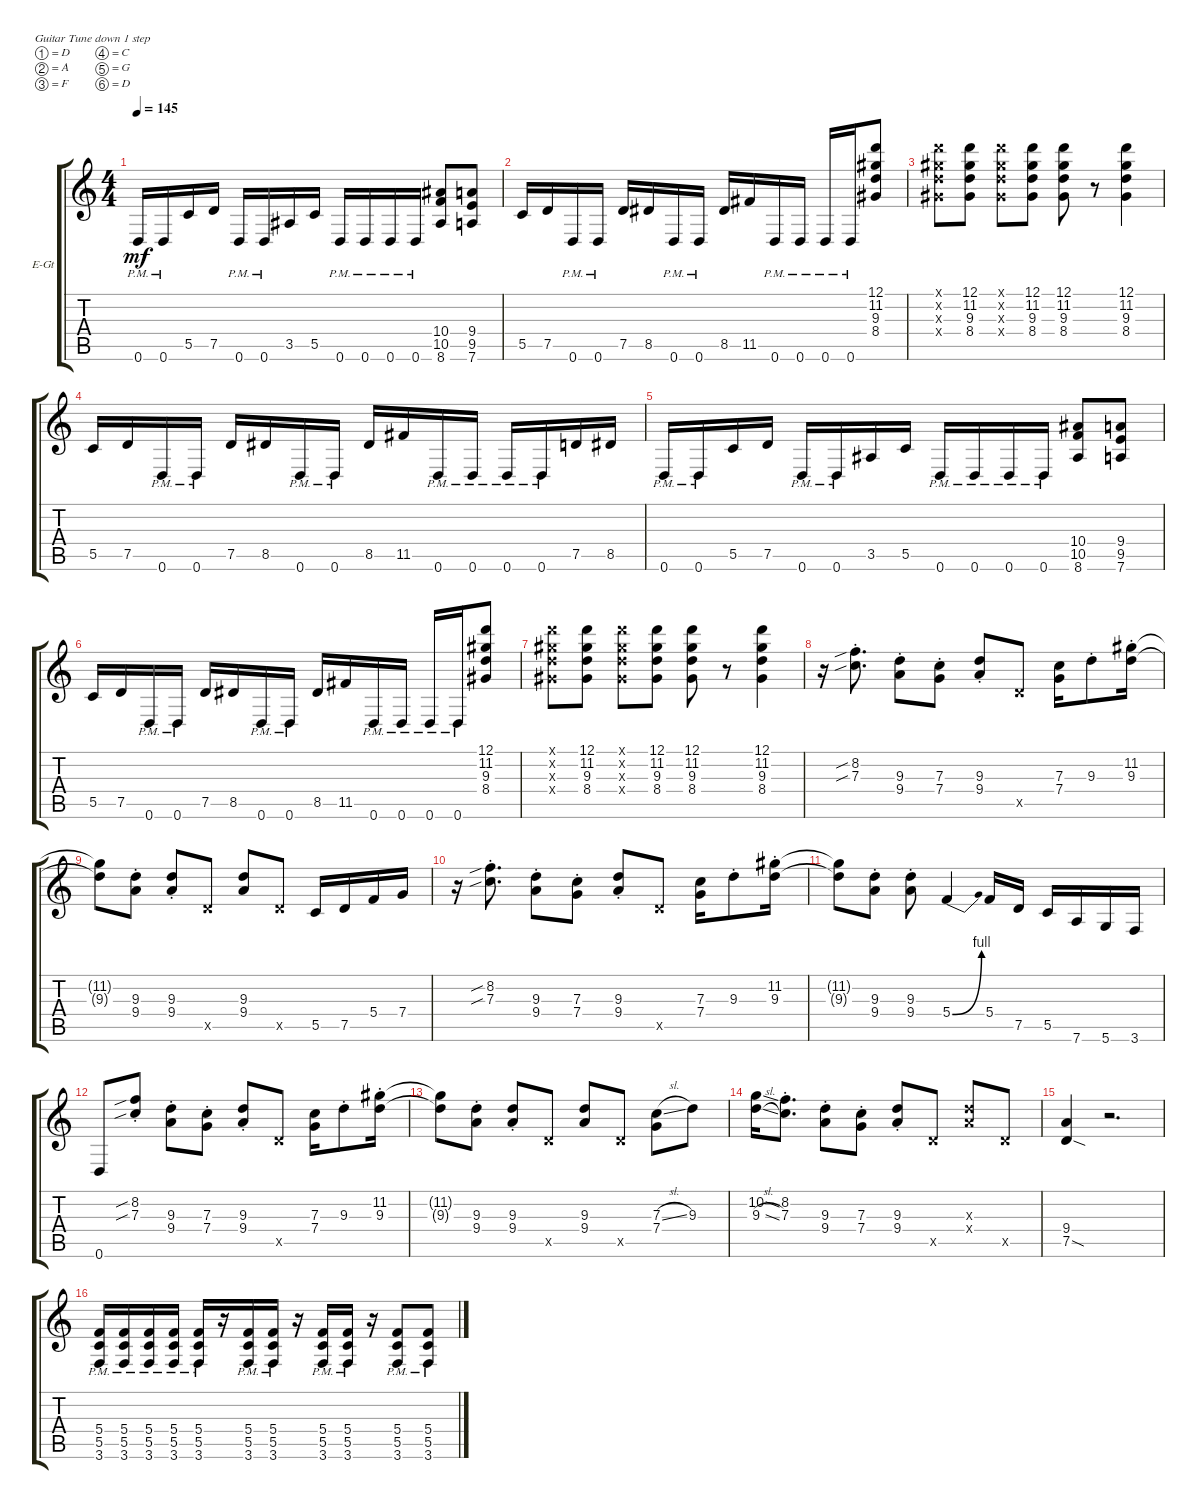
\defaultSystemsLayout 4
\bracketExtendMode groupsimilarinstruments
\firstSystemTrackNameOrientation horizontal
\otherSystemsTrackNameOrientation horizontal
\track ("Rithm Guitar 1" "E-Gt") {instrument distortionguitar}
\staff {score tabs}
\tuning (D4 A3 F3 C3 G2 D2)
\ts (4 4)
\tempo 145
\clef g2
\ks c
0.6{pm}.16{dy mf} 0.6{pm}.16 5.5.16 7.5.16 0.6{pm}.16 0.6{pm}.16 3.5.16 5.5.16 0.6{pm}.16 0.6{pm}.16 0.6{pm}.16 0.6{pm}.16 (8.6 10.5 10.4).8 (7.6 9.5 9.4).8 |
5.5.16 7.5.16 0.6{pm}.16 0.6{pm}.16 7.5.16 8.5.16 0.6{pm}.16 0.6{pm}.16 8.5.16 11.5.16 0.6{pm}.16 0.6{pm}.16 0.6{pm}.16 0.6{pm}.16 (8.4 9.3 11.2 12.1).8 |
(8.4{x} 9.3{x} 11.2{x} 12.1{x}).8 (8.4 9.3 11.2 12.1).8 (8.4{x} 9.3{x} 11.2{x} 12.1{x}).8 (8.4 9.3 11.2 12.1).8 (8.4 9.3 11.2 12.1).8 r.8 (8.4 12.1 11.2 9.3).4 |
5.5.16 7.5.16 0.6{pm}.16 0.6{pm}.16 7.5.16 8.5.16 0.6{pm}.16 0.6{pm}.16 8.5.16 11.5.16 0.6{pm}.16 0.6{pm}.16 0.6{pm}.16 0.6{pm}.16 7.5.16 8.5.16 |
0.6{pm}.16 0.6{pm}.16 5.5.16 7.5.16 0.6{pm}.16 0.6{pm}.16 3.5.16 5.5.16 0.6{pm}.16 0.6{pm}.16 0.6{pm}.16 0.6{pm}.16 (8.6 10.5 10.4).8 (7.6 9.5 9.4).8 |
5.5.16 7.5.16 0.6{pm}.16 0.6{pm}.16 7.5.16 8.5.16 0.6{pm}.16 0.6{pm}.16 8.5.16 11.5.16 0.6{pm}.16 0.6{pm}.16 0.6{pm}.16 0.6{pm}.16 (8.4 9.3 11.2 12.1).8 |
(8.4{x} 9.3{x} 11.2{x} 12.1{x}).8 (8.4 9.3 11.2 12.1).8 (8.4{x} 9.3{x} 11.2{x} 12.1{x}).8 (8.4 9.3 11.2 12.1).8 (8.4 9.3 11.2 12.1).8 r.8 (8.4 12.1 11.2 9.3).4 |
r.16 (8.2{sib st} 7.3{sib st}).8{d} (9.3{st} 9.4{st}).8 (7.4{st} 7.3{st}).8 (9.4{st} 9.3{st}).8 7.5{x}.8 (7.3 7.4).16 9.3{st}.8 (11.2 9.3{st}).16 |
(9.3{t} 11.2{t}).8 (9.3{st} 9.4{st}).8 (9.4{st} 9.3{st}).8 7.5{x}.8 (9.3 9.4).8 7.5{x}.8 5.5.16 7.5.16 5.4.16 7.4.16 |
r.16 (8.2{sib st} 7.3{sib st}).8{d} (9.3{st} 9.4{st}).8 (7.4{st} 7.3{st}).8 (9.4{st} 9.3{st}).8 7.5{x}.8 (7.3 7.4).16 9.3{st}.8 (11.2 9.3{st}).16 |
(9.3{t} 11.2{t}).8 (9.3{st} 9.4{st}).8 (9.4{st} 9.3{st}).8 5.4{be (bend 0 0 19.2 4)}.4 5.4.16 7.5.16 5.5.16 7.6.16 5.6.16 3.6.16 |
0.6.8 (8.2{sib st} 7.3{sib st}).8 (9.3{st} 9.4{st}).8 (7.4{st} 7.3{st}).8 (9.4{st} 9.3{st}).8 7.5{x}.8 (7.3 7.4).16 9.3{st}.8 (11.2 9.3{st}).16 |
(9.3{t} 11.2{t}).8 (9.3{st} 9.4{st}).8 (9.4{st} 9.3{st}).8 7.5{x}.8 (9.3 9.4).8 7.5{x}.8 (7.3{sl} 7.4).8 9.3.8 |
(9.3{sl} 10.2{ss}).16 (8.2{st} 7.3{st}).8{d} (9.3{st} 9.4{st}).8 (7.3{st} 7.4{st}).8 (9.3{st} 9.4{st}).8 7.5{x}.8 (9.3{x} 9.4{x}).8 7.5{x}.8 |
(9.4 7.5{sod}).4 r.2{d} |
(3.6{pm} 5.5{pm} 5.4{pm}).16 (3.6{pm} 5.5{pm} 5.4{pm}).16 (3.6{pm} 5.5{pm} 5.4{pm}).16 (3.6{pm} 5.5{pm} 5.4{pm}).16 (3.6{pm} 5.5{pm} 5.4{pm}).16 r.16 (3.6{pm} 5.5{pm} 5.4{pm}).16 (3.6{pm} 5.5{pm} 5.4{pm}).16 r.16 (3.6{pm} 5.5{pm} 5.4{pm}).16 (3.6{pm} 5.5{pm} 5.4{pm}).16 r.16 (3.6{pm} 5.5{pm} 5.4{pm}).8 (3.6{pm} 5.5{pm} 5.4{pm}).8
